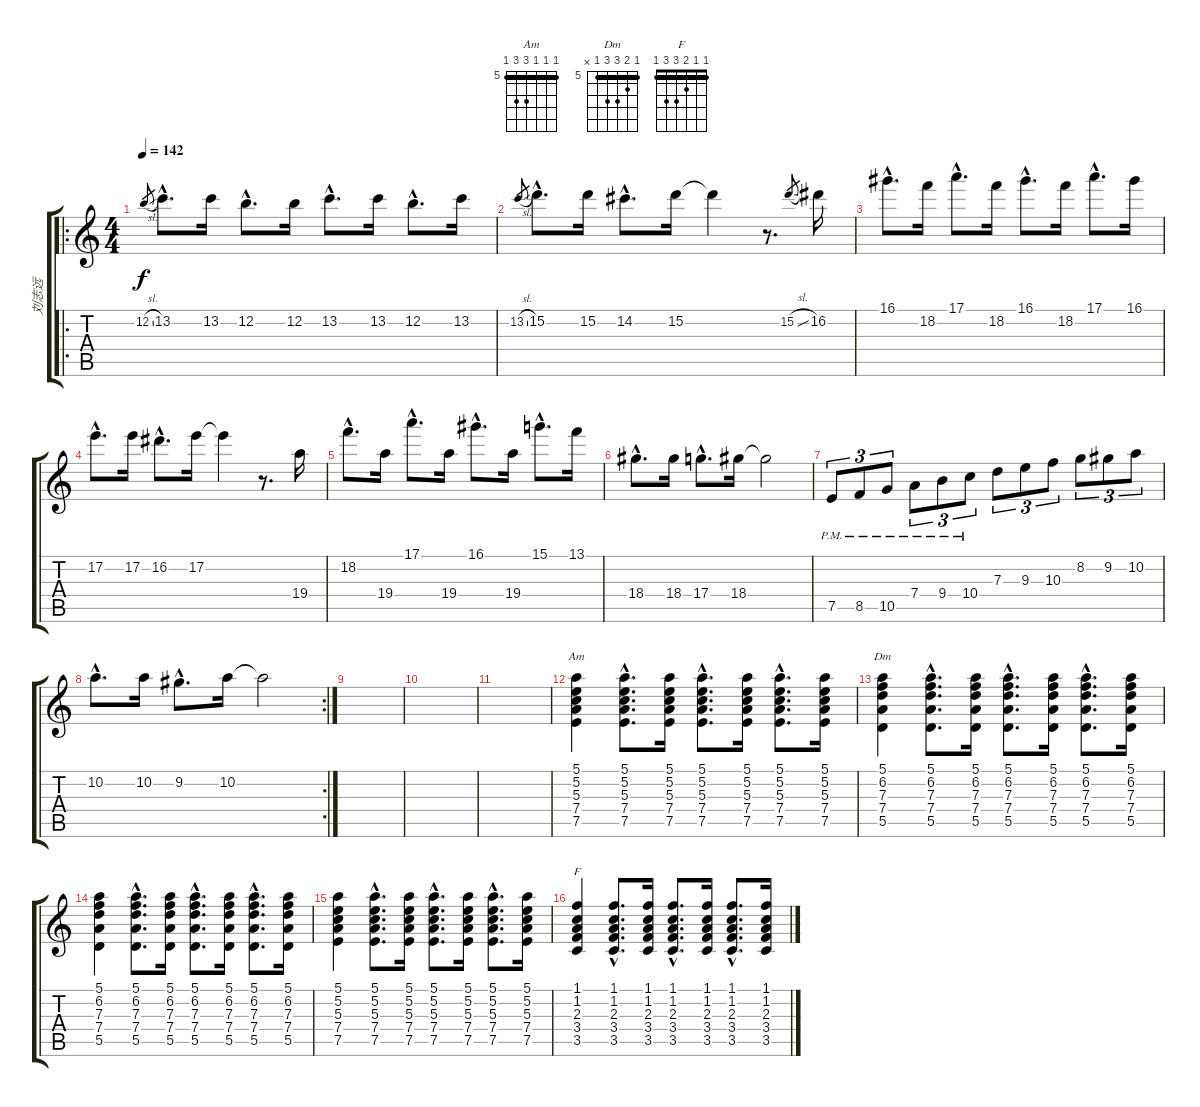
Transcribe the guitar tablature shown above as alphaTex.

\track ("刘志远" "刘志远") {instrument electricguitarclean}
\staff {score tabs}
\tuning (E4 B3 G3 D3 A2 E2) {hide}
\chord ("Am" 5 5 5 7 7 5) {firstfret 5 barre 5}
\chord ("Dm" 5 6 7 7 5 x) {firstfret 5 barre 5}
\chord ("F" 1 1 2 3 3 1) {barre 1}
\ro
\ts (4 4)
\tempo 142
\clef g2
\ks c
12.2{sl}.8{gr dy f} 13.2{hac}.8{d} 13.2.16 12.2{hac}.8{d} 12.2.16 13.2{hac}.8{d} 13.2.16 12.2{hac}.8{d} 13.2.16 |
13.2{sl}.8{gr} 15.2{hac}.8{d} 15.2.16 14.2{hac}.8{d} 15.2.16 15.2{t}.4 r.8{d} 15.2{sl}.8{gr} 16.2.16 |
16.1{hac}.8{d} 18.2.16 17.1{hac}.8{d} 18.2.16 16.1{hac}.8{d} 18.2.16 17.1{hac}.8{d} 16.1.16 |
17.2{hac}.8{d} 17.2.16 16.2{hac}.8{d} 17.2.16 17.2{t}.4 r.8{d} 19.4.16 |
18.2{hac}.8{d} 19.4.16 17.1{hac}.8{d} 19.4.16 16.1{hac}.8{d} 19.4.16 15.1{hac}.8{d} 13.1.16 |
18.4{hac}.8{d} 18.4.16 17.4{hac}.8{d} 18.4.16 18.4{t}.2 |
7.5{pm}.8{tu (3 2)} 8.5{pm}.8{tu (3 2)} 10.5{pm}.8{tu (3 2)} 7.4{pm}.8{tu (3 2)} 9.4{pm}.8{tu (3 2)} 10.4{pm}.8{tu (3 2)} 7.3.8{tu (3 2)} 9.3.8{tu (3 2)} 10.3.8{tu (3 2)} 8.2.8{tu (3 2)} 9.2.8{tu (3 2)} 10.2.8{tu (3 2)} |
\rc 2
10.2{hac}.8{d} 10.2.16 9.2{hac}.8{d} 10.2.16 10.2{t}.2 |
|
|
|
(5.1 5.2 5.3 7.4 7.5).4{ch "Am" volume 3 instrument acousticguitarsteel} (5.1{hac} 5.2{hac} 5.3{hac} 7.4{hac} 7.5{hac}).8{d} (5.1 5.2 5.3 7.4 7.5).16 (5.1{hac} 5.2{hac} 5.3{hac} 7.4{hac} 7.5{hac}).8{d} (5.1 5.2 5.3 7.4 7.5).16 (5.1{hac} 5.2{hac} 5.3{hac} 7.4{hac} 7.5{hac}).8{d} (5.1 5.2 5.3 7.4 7.5).16 |
(5.1 6.2 7.3 7.4 5.5).4{ch "Dm"} (5.1{hac} 6.2{hac} 7.3{hac} 7.4{hac} 5.5{hac}).8{d} (5.1 6.2 7.3 7.4 5.5).16 (5.1{hac} 6.2{hac} 7.3{hac} 7.4{hac} 5.5{hac}).8{d} (5.1 6.2 7.3 7.4 5.5).16 (5.1{hac} 6.2{hac} 7.3{hac} 7.4{hac} 5.5{hac}).8{d} (5.1 6.2 7.3 7.4 5.5).16 |
(5.1 6.2 7.3 7.4 5.5).4 (5.1{hac} 6.2{hac} 7.3{hac} 7.4{hac} 5.5{hac}).8{d} (5.1 6.2 7.3 7.4 5.5).16 (5.1{hac} 6.2{hac} 7.3{hac} 7.4{hac} 5.5{hac}).8{d} (5.1 6.2 7.3 7.4 5.5).16 (5.1{hac} 6.2{hac} 7.3{hac} 7.4{hac} 5.5{hac}).8{d} (5.1 6.2 7.3 7.4 5.5).16 |
(5.1 5.2 5.3 7.4 7.5).4 (5.1{hac} 5.2{hac} 5.3{hac} 7.4{hac} 7.5{hac}).8{d} (5.1 5.2 5.3 7.4 7.5).16 (5.1{hac} 5.2{hac} 5.3{hac} 7.4{hac} 7.5{hac}).8{d} (5.1 5.2 5.3 7.4 7.5).16 (5.1{hac} 5.2{hac} 5.3{hac} 7.4{hac} 7.5{hac}).8{d} (5.1 5.2 5.3 7.4 7.5).16 |
(1.1 1.2 2.3 3.4 3.5).4{ch "F"} (1.1{hac} 1.2{hac} 2.3{hac} 3.4{hac} 3.5{hac}).8{d} (1.1 1.2 2.3 3.4 3.5).16 (1.1{hac} 1.2{hac} 2.3{hac} 3.4{hac} 3.5{hac}).8{d} (1.1 1.2 2.3 3.4 3.5).16 (1.1{hac} 1.2{hac} 2.3{hac} 3.4{hac} 3.5{hac}).8{d} (1.1 1.2 2.3 3.4 3.5).16
